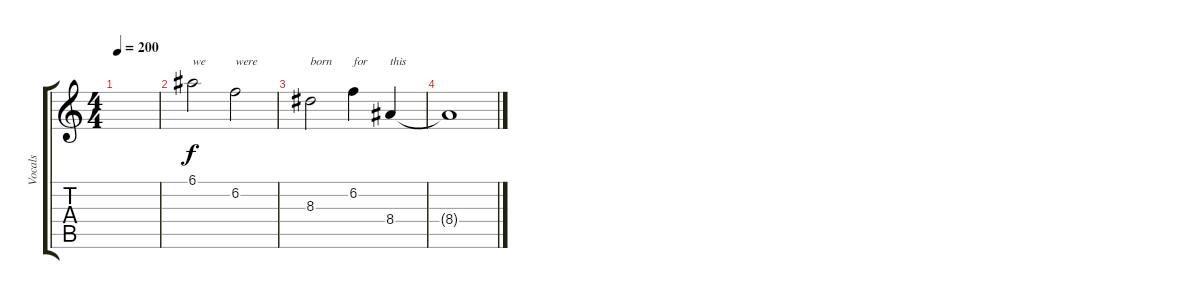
\track ("Vocals" "Vocals") {instrument acousticguitarsteel}
\staff {score tabs}
\tuning (E4 B3 G3 D3 A2 E2) {hide}
\ts (4 4)
\tempo 200
\clef g2
\ks c
|
6.1.2{txt "we"} 6.2.2{txt "were"} |
8.3.2{txt "born"} 6.2.4{txt "for "} 8.4.4{txt "this"} |
8.4{t}.1
